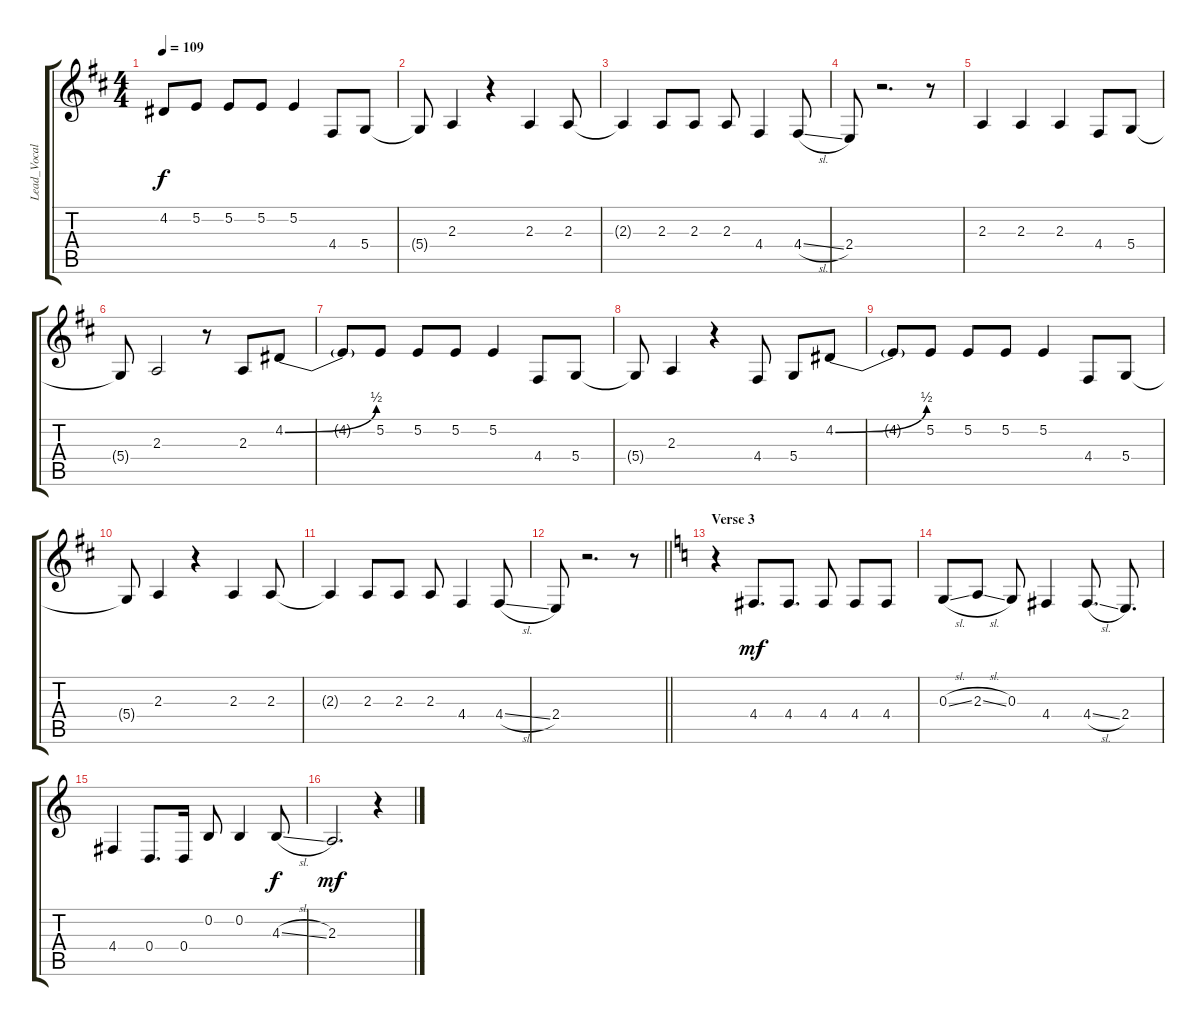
\track ("Lead_Vocals (Tim Wheeler)" "Lead_Vocal") {instrument bassoon}
\staff {score tabs}
\tuning (E4 B3 G3 D3 A2 E2) {hide}
\ts (4 4)
\tempo 109
\clef g2
\ks d
4.2{t}.8{dy f} 5.2.8 5.2.8 5.2.8 5.2.4 4.4.8 5.4.8 |
5.4{t}.8 2.3.4 r.4 2.3.4 2.3.8 |
2.3{t}.4 2.3.8 2.3.8 2.3.8 4.4.4 4.4{sl}.8 |
2.4.8 r.2{d} r.8 |
2.3.4 2.3.4 2.3.4 4.4.8 5.4.8 |
5.4{t}.8 2.3.2 r.8 2.3.8 4.2{be (bend 0 0 60 2)}.8 |
4.2{t}.8 5.2.8 5.2.8 5.2.8 5.2.4 4.4.8 5.4.8 |
5.4{t}.8 2.3.4 r.4 4.4.8 5.4.8 4.2{be (bend 0 0 60 2)}.8 |
4.2{t}.8 5.2.8 5.2.8 5.2.8 5.2.4 4.4.8 5.4.8 |
5.4{t}.8 2.3.4 r.4 2.3.4 2.3.8 |
2.3{t}.4 2.3.8 2.3.8 2.3.8 4.4.4 4.4{sl}.8 |
\barLineRight lightlight
2.4.8 r.2{d} r.8 |
\section ("" "Verse 3")
\ks c
r.4 4.4.8{d dy mf} 4.4.8{d} 4.4.8 4.4.8 4.4.8 |
0.3{sl}.8 2.3{sl}.8 0.3.8 4.4.4 4.4{sl}.8{d} 2.4.8{d} |
4.4.4 0.4.8{d} 0.4.16 0.2.8 0.2.4 4.3{sl}.8{dy f} |
2.3.2{d dy mf} r.4
